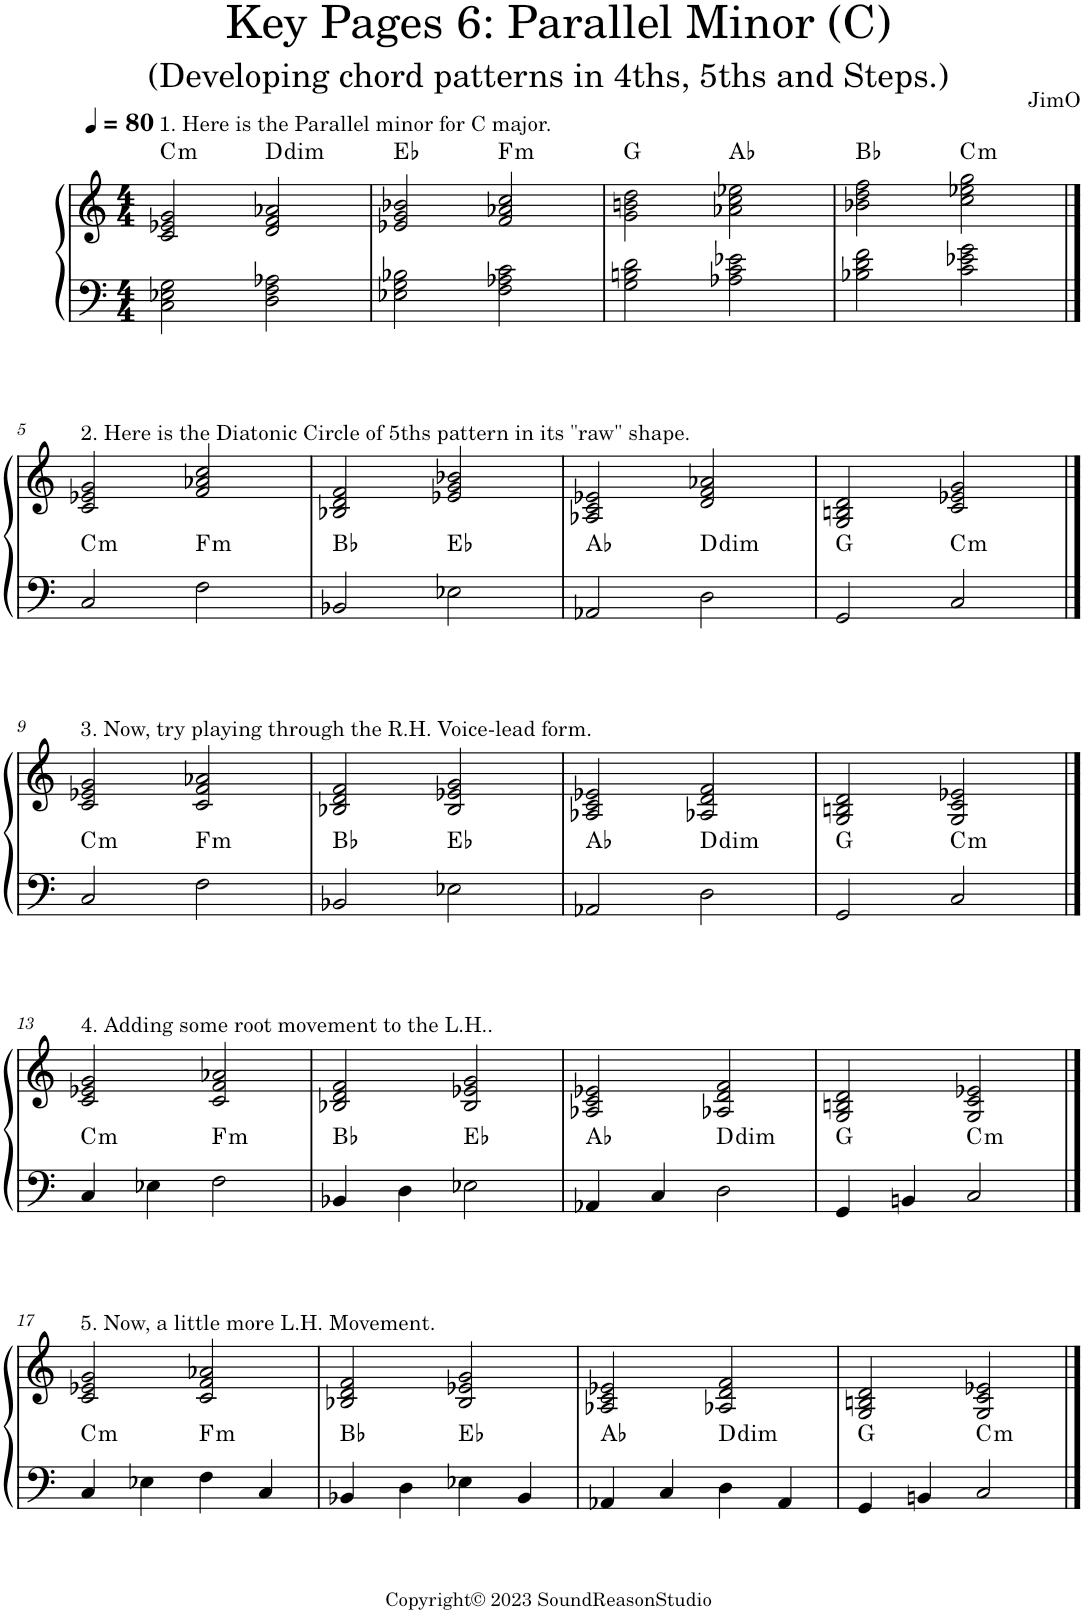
**kern	**kern	**harte
*part1	*part1	*part1
*staff2	*staff1	*
*I"Piano	*	*
*I'Pno.	*	*
*clefF4	*clefG2	*
*k[]	*k[]	*
*M4/4	*M4/4	*
*MM80	*MM80	*
=1	=1	=1
!	!LO:TX:a:t=1. Here is the Parallel minor for C major.	!LO:H:kt=m
2C\ 2E-X\ 2G\	2c/ 2e-X/ 2g/	C:min
!	!	!LO:H:kt=dim
2D\ 2F\ 2A-X\	2d/ 2f/ 2a-X/	D:dim
=2	=2	=2
2E-X\ 2G\ 2B-X\	2e-X/ 2g/ 2b-X/	Eb:maj
!	!	!LO:H:kt=m
2F\ 2A-X\ 2c\	2f/ 2a-X/ 2cc/	F:min
=3	=3	=3
2G\ 2Bn\ 2d\	2g\ 2bn\ 2dd\	G:maj
2A-X\ 2c\ 2e-X\	2a-X\ 2cc\ 2ee-X\	Ab:maj
=4	=4	=4
2B-X\ 2d\ 2f\	2b-X\ 2dd\ 2ff\	Bb:maj
!	!	!LO:H:kt=m
2c\ 2e-X\ 2g\	2cc\ 2ee-X\ 2gg\	C:min
!!LO:LB:g=z
==5	==5	==5
!	!LO:TX:a:t=2. Here is the Diatonic Circle of 5ths pattern in its "raw" shape.	!LO:H:kt=m
2C/	2c/ 2e-X/ 2g/	C:min
!	!	!LO:H:kt=m
2F\	2f/ 2a-X/ 2cc/	F:min
=6	=6	=6
2BB-X/	2B-X/ 2d/ 2f/	Bb:maj
2E-X\	2e-X/ 2g/ 2b-X/	Eb:maj
=7	=7	=7
2AA-X/	2A-X/ 2c/ 2e-X/	Ab:maj
!	!	!LO:H:kt=dim
2D\	2d/ 2f/ 2a-X/	D:dim
=8	=8	=8
2GG/	2G/ 2Bn/ 2d/	G:maj
!	!	!LO:H:kt=m
2C/	2c/ 2e-X/ 2g/	C:min
!!LO:LB:g=z
==9	==9	==9
!	!LO:TX:a:t=3. Now, try playing through the R.H. Voice-lead form.	!LO:H:kt=m
2C/	2c/ 2e-X/ 2g/	C:min
!	!	!LO:H:kt=m
2F\	2c/ 2f/ 2a-X/	F:min
=10	=10	=10
2BB-X/	2B-X/ 2d/ 2f/	Bb:maj
2E-X\	2B-/ 2e-X/ 2g/	Eb:maj
=11	=11	=11
2AA-X/	2A-X/ 2c/ 2e-X/	Ab:maj
!	!	!LO:H:kt=dim
2D\	2A-X/ 2d/ 2f/	D:dim
=12	=12	=12
2GG/	2G/ 2Bn/ 2d/	G:maj
!	!	!LO:H:kt=m
2C/	2G/ 2c/ 2e-X/	C:min
!!LO:LB:g=z
==13	==13	==13
!	!LO:TX:a:t=4. Adding some root movement to the L.H..	!LO:H:kt=m
4C/	2c/ 2e-X/ 2g/	C:min
4E-X\	.	.
!	!	!LO:H:kt=m
2F\	2c/ 2f/ 2a-X/	F:min
=14	=14	=14
4BB-X/	2B-X/ 2d/ 2f/	Bb:maj
4D\	.	.
2E-X\	2B-/ 2e-X/ 2g/	Eb:maj
=15	=15	=15
4AA-X/	2A-X/ 2c/ 2e-X/	Ab:maj
4C/	.	.
!	!	!LO:H:kt=dim
2D\	2A-X/ 2d/ 2f/	D:dim
=16	=16	=16
4GG/	2G/ 2Bn/ 2d/	G:maj
4BBn/	.	.
!	!	!LO:H:kt=m
2C/	2G/ 2c/ 2e-X/	C:min
!!LO:LB:g=z
==17	==17	==17
!	!LO:TX:a:t=5. Now, a little more L.H. Movement.	!LO:H:kt=m
4C/	2c/ 2e-X/ 2g/	C:min
4E-X\	.	.
!	!	!LO:H:kt=m
4F\	2c/ 2f/ 2a-X/	F:min
4C/	.	.
=18	=18	=18
4BB-X/	2B-X/ 2d/ 2f/	Bb:maj
4D\	.	.
4E-X\	2B-/ 2e-X/ 2g/	Eb:maj
4BB-/	.	.
=19	=19	=19
4AA-X/	2A-X/ 2c/ 2e-X/	Ab:maj
4C/	.	.
!	!	!LO:H:kt=dim
4D\	2A-X/ 2d/ 2f/	D:dim
4AA-/	.	.
=20	=20	=20
4GG/	2G/ 2Bn/ 2d/	G:maj
4BBn/	.	.
!	!	!LO:H:kt=m
2C/	2G/ 2c/ 2e-X/	C:min
==	==	==
*-	*-	*-
